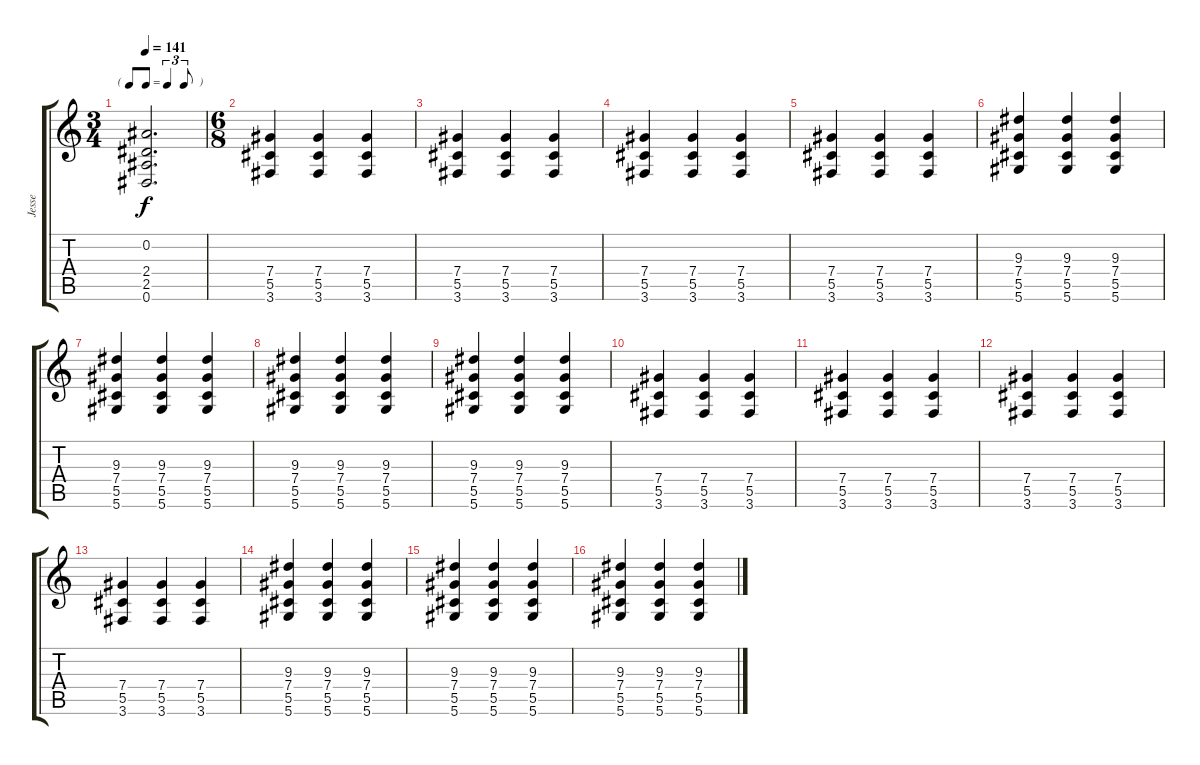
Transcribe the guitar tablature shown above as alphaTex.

\track ("Jesse" "Jesse") {instrument distortionguitar}
\staff {score tabs}
\tuning (Eb4 Bb3 Gb3 Db3 Ab2 Eb2) {hide}
\ts (3 4)
\tf triplet8th
\tempo 141
\clef g2
\ks c
(0.2 2.4{t} 2.5{t} 0.6{t}).2{d dy f} |
\ts (6 8)
(7.4 5.5 3.6).4 (7.4 5.5 3.6).4 (7.4 5.5 3.6).4 |
(7.4 5.5 3.6).4 (7.4 5.5 3.6).4 (7.4 5.5 3.6).4 |
(7.4 5.5 3.6).4 (7.4 5.5 3.6).4 (7.4 5.5 3.6).4 |
(7.4 5.5 3.6).4 (7.4 5.5 3.6).4 (7.4 5.5 3.6).4 |
(9.3 7.4 5.5 5.6).4 (9.3 7.4 5.5 5.6).4 (9.3 7.4 5.5 5.6).4 |
(9.3 7.4 5.5 5.6).4 (9.3 7.4 5.5 5.6).4 (9.3 7.4 5.5 5.6).4 |
(9.3 7.4 5.5 5.6).4 (9.3 7.4 5.5 5.6).4 (9.3 7.4 5.5 5.6).4 |
(9.3 7.4 5.5 5.6).4 (9.3 7.4 5.5 5.6).4 (9.3 7.4 5.5 5.6).4 |
(7.4 5.5 3.6).4 (7.4 5.5 3.6).4 (7.4 5.5 3.6).4 |
(7.4 5.5 3.6).4 (7.4 5.5 3.6).4 (7.4 5.5 3.6).4 |
(7.4 5.5 3.6).4 (7.4 5.5 3.6).4 (7.4 5.5 3.6).4 |
(7.4 5.5 3.6).4 (7.4 5.5 3.6).4 (7.4 5.5 3.6).4 |
(9.3 7.4 5.5 5.6).4 (9.3 7.4 5.5 5.6).4 (9.3 7.4 5.5 5.6).4 |
(9.3 7.4 5.5 5.6).4 (9.3 7.4 5.5 5.6).4 (9.3 7.4 5.5 5.6).4 |
(9.3 7.4 5.5 5.6).4 (9.3 7.4 5.5 5.6).4 (9.3 7.4 5.5 5.6).4
